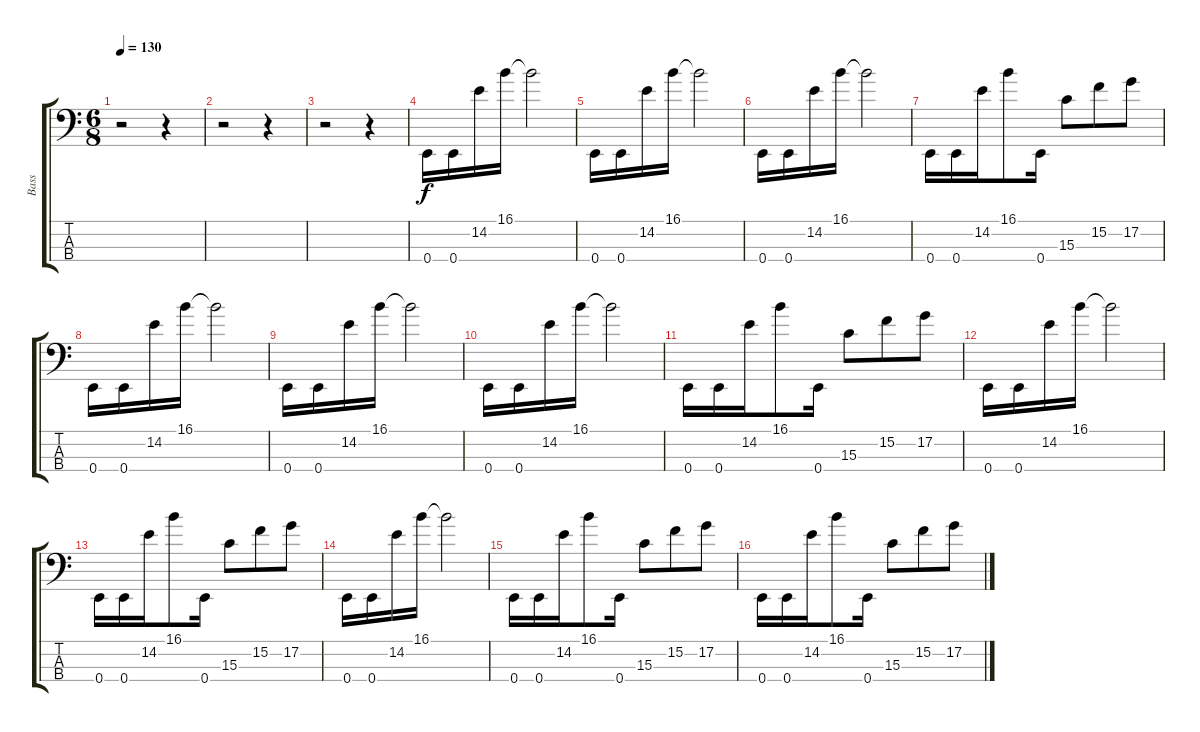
\track ("Bass" "Bass") {instrument electricbassfinger}
\staff {score tabs}
\tuning (G2 D2 A1 E1) {hide}
\ts (6 8)
\tempo 130
\clef f4
\ks c
r.2{dy f} r.4 |
r.2 r.4 |
r.2 r.4 |
0.4.16 0.4.16 14.2.16 16.1.16 16.1{t}.2 |
0.4.16 0.4.16 14.2.16 16.1.16 16.1{t}.2 |
0.4.16 0.4.16 14.2.16 16.1.16 16.1{t}.2 |
0.4.16 0.4.16 14.2.16 16.1.8 0.4.16 15.3.8 15.2.8 17.2.8 |
0.4.16 0.4.16 14.2.16 16.1.16 16.1{t}.2 |
0.4.16 0.4.16 14.2.16 16.1.16 16.1{t}.2 |
0.4.16 0.4.16 14.2.16 16.1.16 16.1{t}.2 |
0.4.16 0.4.16 14.2.16 16.1.8 0.4.16 15.3.8 15.2.8 17.2.8 |
0.4.16 0.4.16 14.2.16 16.1.16 16.1{t}.2 |
0.4.16 0.4.16 14.2.16 16.1.8 0.4.16 15.3.8 15.2.8 17.2.8 |
0.4.16 0.4.16 14.2.16 16.1.16 16.1{t}.2 |
0.4.16 0.4.16 14.2.16 16.1.8 0.4.16 15.3.8 15.2.8 17.2.8 |
0.4.16 0.4.16 14.2.16 16.1.8 0.4.16 15.3.8 15.2.8 17.2.8
